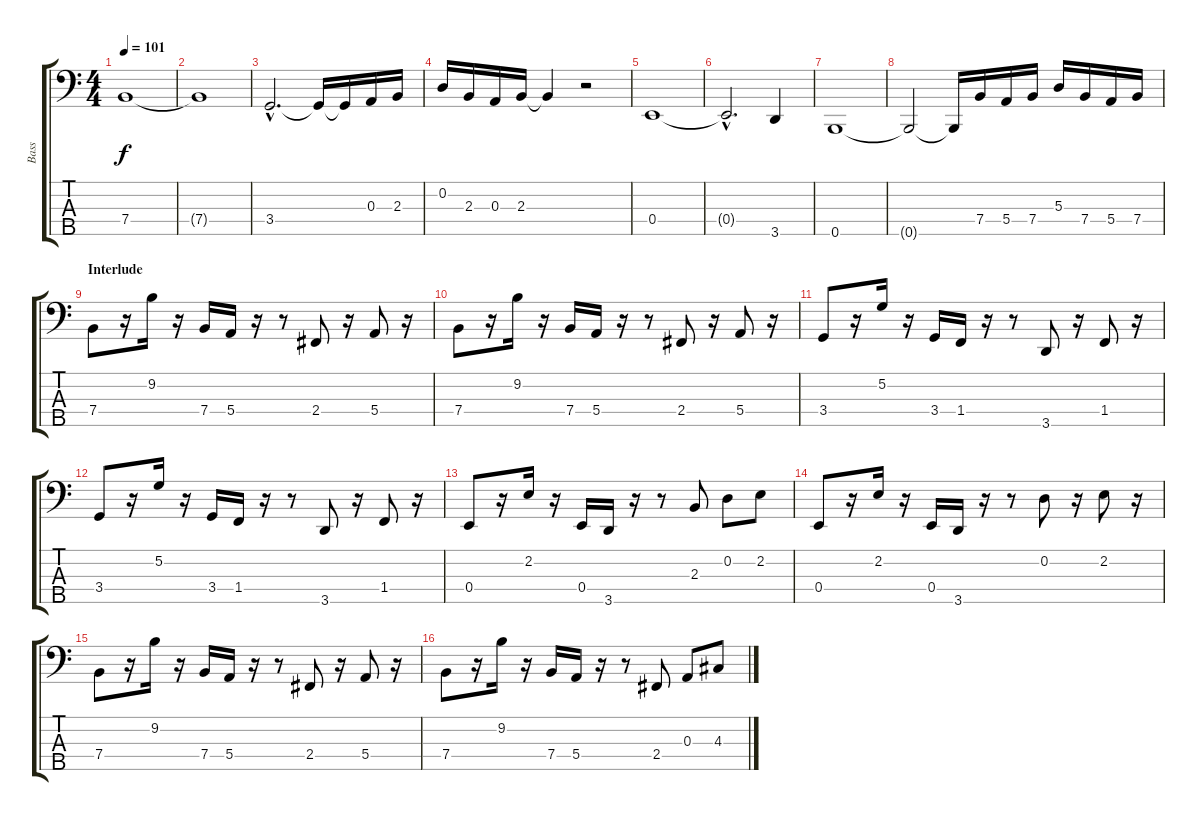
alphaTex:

\track ("Bass" "Bass") {instrument synthbass1}
\staff {score tabs}
\tuning (G2 D2 A1 E1 B0) {hide}
\ts (4 4)
\tempo 101
\clef f4
\ks c
7.4.1{dy f} |
7.4{t}.1 |
3.4{hac}.2{d} 3.4{t}.16 3.4{t}.16 0.3.16 2.3.16 |
0.2.16 2.3.16 0.3.16 2.3.16 2.3{t}.4 r.2 |
0.4.1 |
0.4{hac t}.2{d} 3.5.4 |
0.5.1 |
0.5{t}.2 0.5{t}.16 7.4.16 5.4.16 7.4.16 5.3.16 7.4.16 5.4.16 7.4.16 |
\section ("" "Interlude")
7.4.8 r.16 9.2.16 r.16 7.4.16 5.4.16 r.16 r.8 2.4.8 r.16 5.4.8 r.16 |
7.4.8 r.16 9.2.16 r.16 7.4.16 5.4.16 r.16 r.8 2.4.8 r.16 5.4.8 r.16 |
3.4.8 r.16 5.2.16 r.16 3.4.16 1.4.16 r.16 r.8 3.5.8 r.16 1.4.8 r.16 |
3.4.8 r.16 5.2.16 r.16 3.4.16 1.4.16 r.16 r.8 3.5.8 r.16 1.4.8 r.16 |
0.4.8 r.16 2.2.16 r.16 0.4.16 3.5.16 r.16 r.8 2.3.8 0.2.8 2.2.8 |
0.4.8 r.16 2.2.16 r.16 0.4.16 3.5.16 r.16 r.8 0.2.8 r.16 2.2.8 r.16 |
7.4.8 r.16 9.2.16 r.16 7.4.16 5.4.16 r.16 r.8 2.4.8 r.16 5.4.8 r.16 |
7.4.8 r.16 9.2.16 r.16 7.4.16 5.4.16 r.16 r.8 2.4.8 0.3.8 4.3.8
